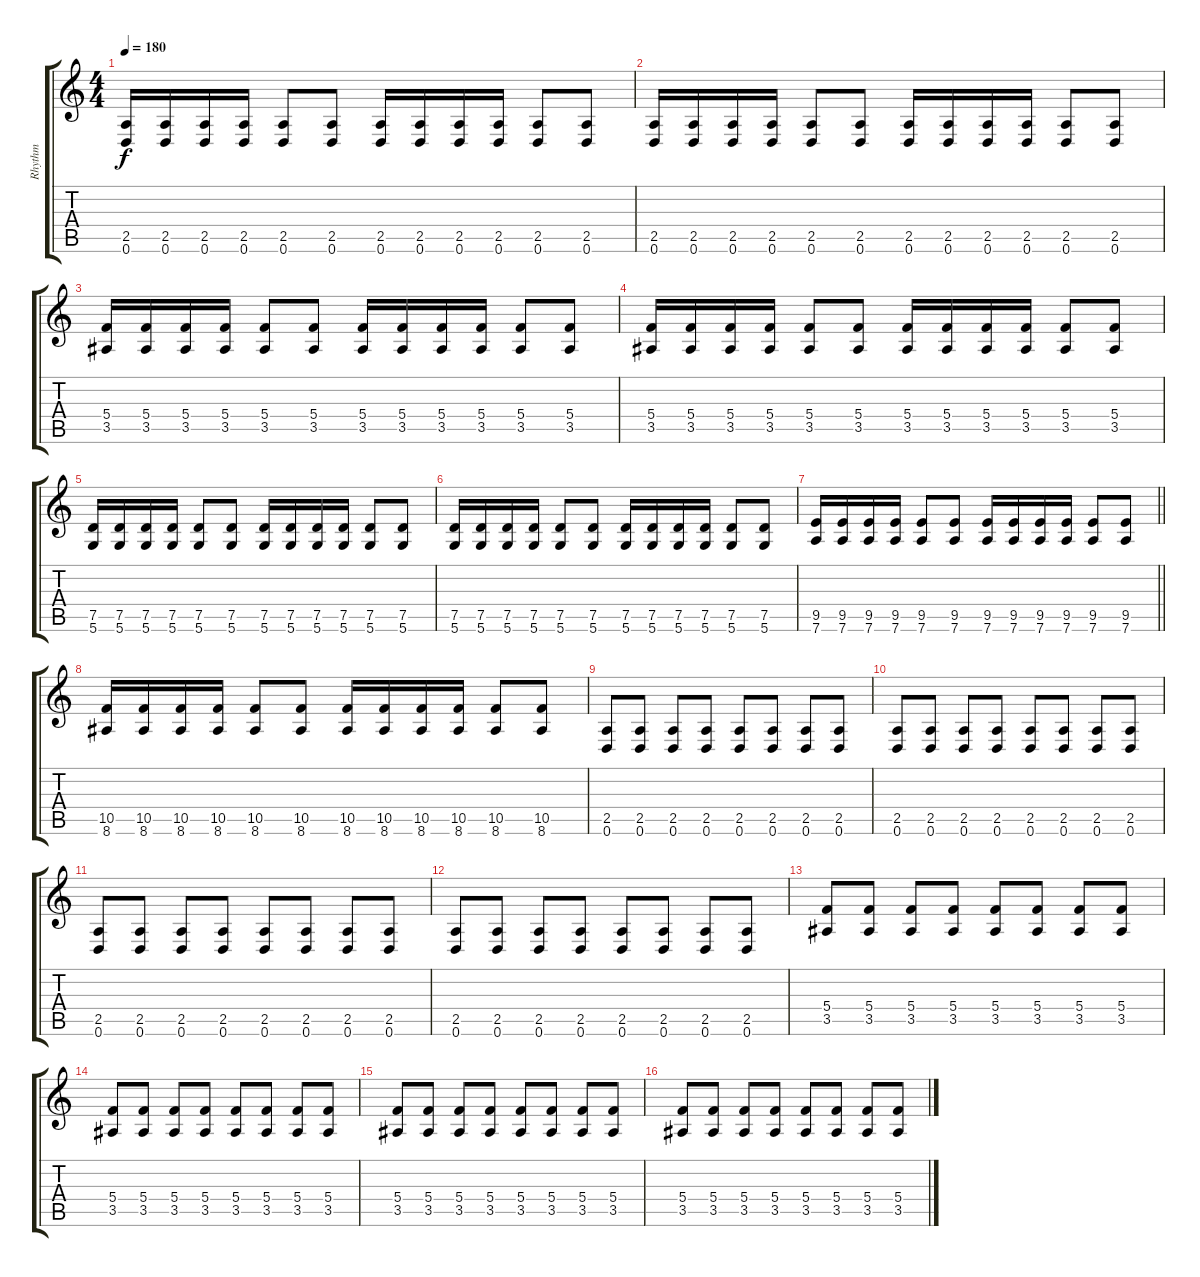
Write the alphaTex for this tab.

\track ("Rhythm" "Rhythm") {instrument distortionguitar}
\staff {score tabs}
\tuning (D4 A3 F3 C3 G2 D2) {hide}
\ts (4 4)
\tempo 180
\clef g2
\ks c
(2.5 0.6).16{dy f} (2.5 0.6).16 (2.5 0.6).16 (2.5 0.6).16 (2.5 0.6).8 (2.5 0.6).8 (2.5 0.6).16 (2.5 0.6).16 (2.5 0.6).16 (2.5 0.6).16 (2.5 0.6).8 (2.5 0.6).8 |
(2.5 0.6).16 (2.5 0.6).16 (2.5 0.6).16 (2.5 0.6).16 (2.5 0.6).8 (2.5 0.6).8 (2.5 0.6).16 (2.5 0.6).16 (2.5 0.6).16 (2.5 0.6).16 (2.5 0.6).8 (2.5 0.6).8 |
(5.4 3.5).16 (5.4 3.5).16 (5.4 3.5).16 (5.4 3.5).16 (5.4 3.5).8 (5.4 3.5).8 (5.4 3.5).16 (5.4 3.5).16 (5.4 3.5).16 (5.4 3.5).16 (5.4 3.5).8 (5.4 3.5).8 |
(5.4 3.5).16 (5.4 3.5).16 (5.4 3.5).16 (5.4 3.5).16 (5.4 3.5).8 (5.4 3.5).8 (5.4 3.5).16 (5.4 3.5).16 (5.4 3.5).16 (5.4 3.5).16 (5.4 3.5).8 (5.4 3.5).8 |
(7.5 5.6).16 (7.5 5.6).16 (7.5 5.6).16 (7.5 5.6).16 (7.5 5.6).8 (7.5 5.6).8 (7.5 5.6).16 (7.5 5.6).16 (7.5 5.6).16 (7.5 5.6).16 (7.5 5.6).8 (7.5 5.6).8 |
(7.5 5.6).16 (7.5 5.6).16 (7.5 5.6).16 (7.5 5.6).16 (7.5 5.6).8 (7.5 5.6).8 (7.5 5.6).16 (7.5 5.6).16 (7.5 5.6).16 (7.5 5.6).16 (7.5 5.6).8 (7.5 5.6).8 |
\barLineRight lightlight
(9.5 7.6).16 (9.5 7.6).16 (9.5 7.6).16 (9.5 7.6).16 (9.5 7.6).8 (9.5 7.6).8 (9.5 7.6).16 (9.5 7.6).16 (9.5 7.6).16 (9.5 7.6).16 (9.5 7.6).8 (9.5 7.6).8 |
\section ("" "")
(10.5 8.6).16 (10.5 8.6).16 (10.5 8.6).16 (10.5 8.6).16 (10.5 8.6).8 (10.5 8.6).8 (10.5 8.6).16 (10.5 8.6).16 (10.5 8.6).16 (10.5 8.6).16 (10.5 8.6).8 (10.5 8.6).8 |
(2.5 0.6).8 (2.5 0.6).8 (2.5 0.6).8 (2.5 0.6).8 (2.5 0.6).8 (2.5 0.6).8 (2.5 0.6).8 (2.5 0.6).8 |
(2.5 0.6).8 (2.5 0.6).8 (2.5 0.6).8 (2.5 0.6).8 (2.5 0.6).8 (2.5 0.6).8 (2.5 0.6).8 (2.5 0.6).8 |
(2.5 0.6).8 (2.5 0.6).8 (2.5 0.6).8 (2.5 0.6).8 (2.5 0.6).8 (2.5 0.6).8 (2.5 0.6).8 (2.5 0.6).8 |
(2.5 0.6).8 (2.5 0.6).8 (2.5 0.6).8 (2.5 0.6).8 (2.5 0.6).8 (2.5 0.6).8 (2.5 0.6).8 (2.5 0.6).8 |
(5.4 3.5).8 (5.4 3.5).8 (5.4 3.5).8 (5.4 3.5).8 (5.4 3.5).8 (5.4 3.5).8 (5.4 3.5).8 (5.4 3.5).8 |
(5.4 3.5).8 (5.4 3.5).8 (5.4 3.5).8 (5.4 3.5).8 (5.4 3.5).8 (5.4 3.5).8 (5.4 3.5).8 (5.4 3.5).8 |
(5.4 3.5).8 (5.4 3.5).8 (5.4 3.5).8 (5.4 3.5).8 (5.4 3.5).8 (5.4 3.5).8 (5.4 3.5).8 (5.4 3.5).8 |
(5.4 3.5).8 (5.4 3.5).8 (5.4 3.5).8 (5.4 3.5).8 (5.4 3.5).8 (5.4 3.5).8 (5.4 3.5).8 (5.4 3.5).8
